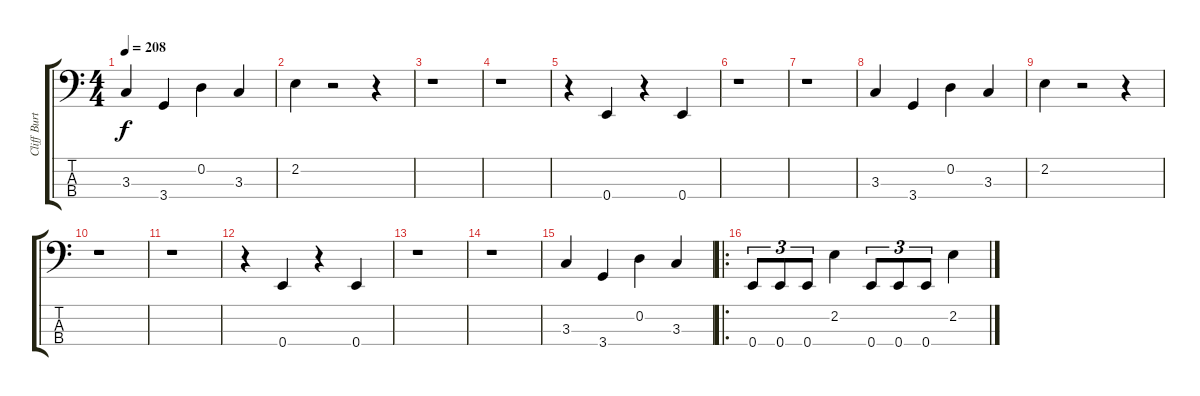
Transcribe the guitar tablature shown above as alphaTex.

\track ("Cliff Burton (Bass)" "Cliff Burt") {instrument electricbassfinger}
\staff {score tabs}
\tuning (G2 D2 A1 E1) {hide}
\ts (4 4)
\tempo 208
\clef f4
\ks c
3.3.4{dy f instrument electricbassfinger} 3.4.4 0.2.4 3.3.4 |
2.2.4 r.2 r.4 |
r.1 |
r.1 |
r.4 0.4.4 r.4 0.4.4 |
r.1 |
r.1 |
3.3.4 3.4.4 0.2.4 3.3.4 |
2.2.4 r.2 r.4 |
r.1 |
r.1 |
r.4 0.4.4 r.4 0.4.4 |
r.1 |
r.1 |
3.3.4 3.4.4 0.2.4 3.3.4 |
\ro
0.4.8{tu (3 2)} 0.4.8{tu (3 2)} 0.4.8{tu (3 2)} 2.2.4 0.4.8{tu (3 2)} 0.4.8{tu (3 2)} 0.4.8{tu (3 2)} 2.2.4
